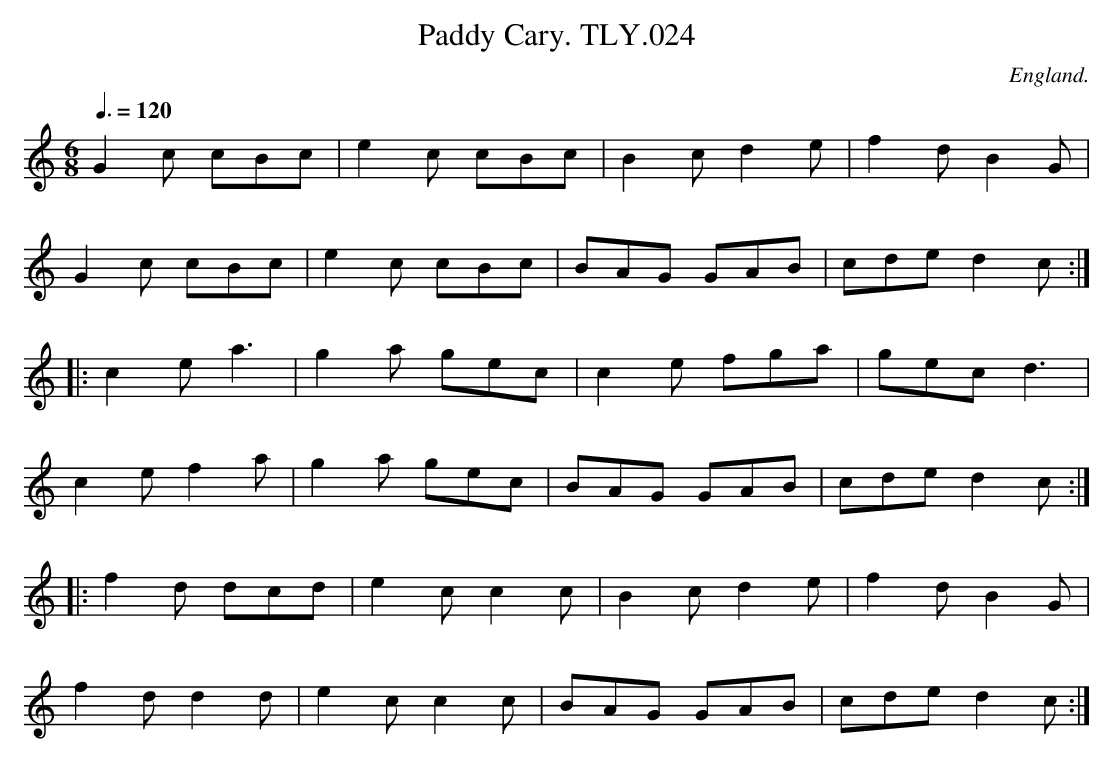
X:1
T:Paddy Cary. TLY.024
L:1/8
M:6/8
O:England.
Q:3/8=120
K:C
G2 c cBc|e2c cBc|B2c d2e|f2d B2G|!
G2 c cBc|e2c cBc|BAG GAB|cde d2c:|!
|:c2e a3|g2a gec|c2e fga|gec d3|!
c2e f2a|g2a gec|BAG GAB|cde d2c:|!
|:f2d dcd|e2c c2c|B2c d2e|f2d B2G|!
f2d d2d|e2c c2c|BAG GAB|cde d2c:|
